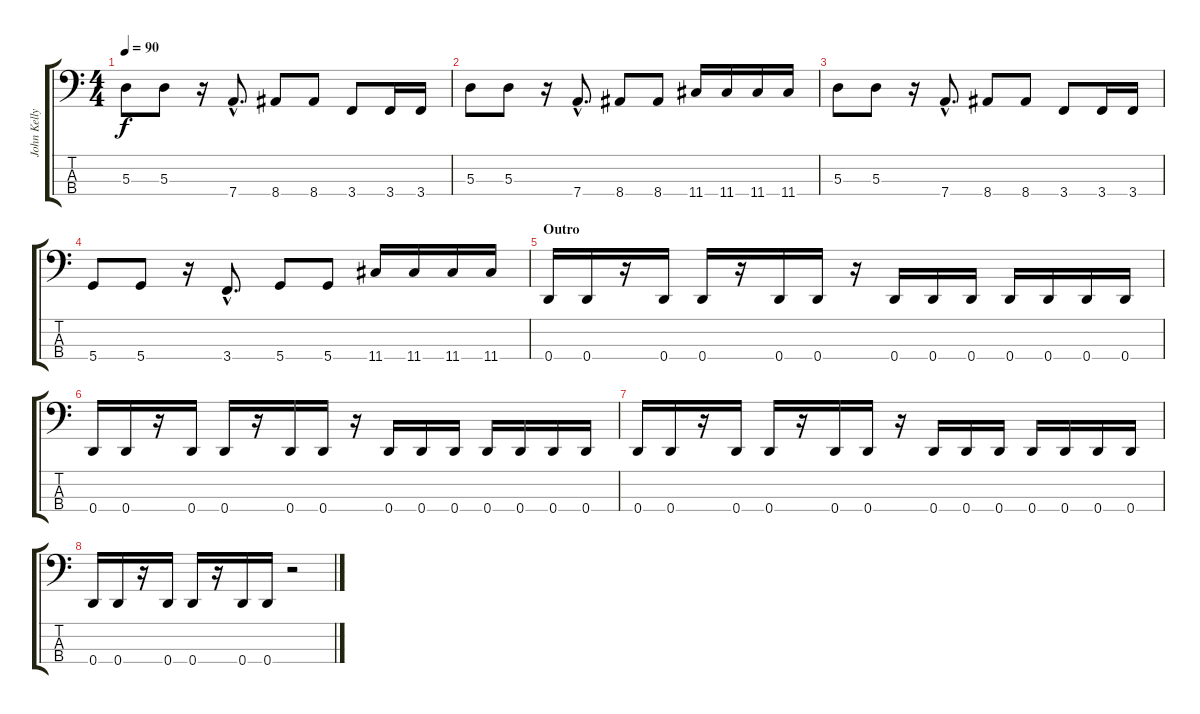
\track ("John Kelly" "John Kelly") {instrument electricbasspick}
\staff {score tabs}
\tuning (G2 D2 A1 D1) {hide}
\ts (4 4)
\tempo 90
\clef f4
\ks c
5.3.8{dy f} 5.3.8 r.16 7.4{hac}.8{d} 8.4.8 8.4.8 3.4.8 3.4.16 3.4.16 |
5.3.8 5.3.8 r.16 7.4{hac}.8{d} 8.4.8 8.4.8 11.4.16 11.4.16 11.4.16 11.4.16 |
5.3.8 5.3.8 r.16 7.4{hac}.8{d} 8.4.8 8.4.8 3.4.8 3.4.16 3.4.16 |
5.4.8 5.4.8 r.16 3.4{hac}.8{d} 5.4.8 5.4.8 11.4.16 11.4.16 11.4.16 11.4.16 |
\section ("" "Outro")
0.4.16 0.4.16 r.16 0.4.16 0.4.16 r.16 0.4.16 0.4.16 r.16 0.4.16 0.4.16 0.4.16 0.4.16 0.4.16 0.4.16 0.4.16 |
0.4.16 0.4.16 r.16 0.4.16 0.4.16 r.16 0.4.16 0.4.16 r.16 0.4.16 0.4.16 0.4.16 0.4.16 0.4.16 0.4.16 0.4.16 |
0.4.16 0.4.16 r.16 0.4.16 0.4.16 r.16 0.4.16 0.4.16 r.16 0.4.16 0.4.16 0.4.16 0.4.16 0.4.16 0.4.16 0.4.16 |
0.4.16 0.4.16 r.16 0.4.16 0.4.16 r.16 0.4.16 0.4.16 r.2
